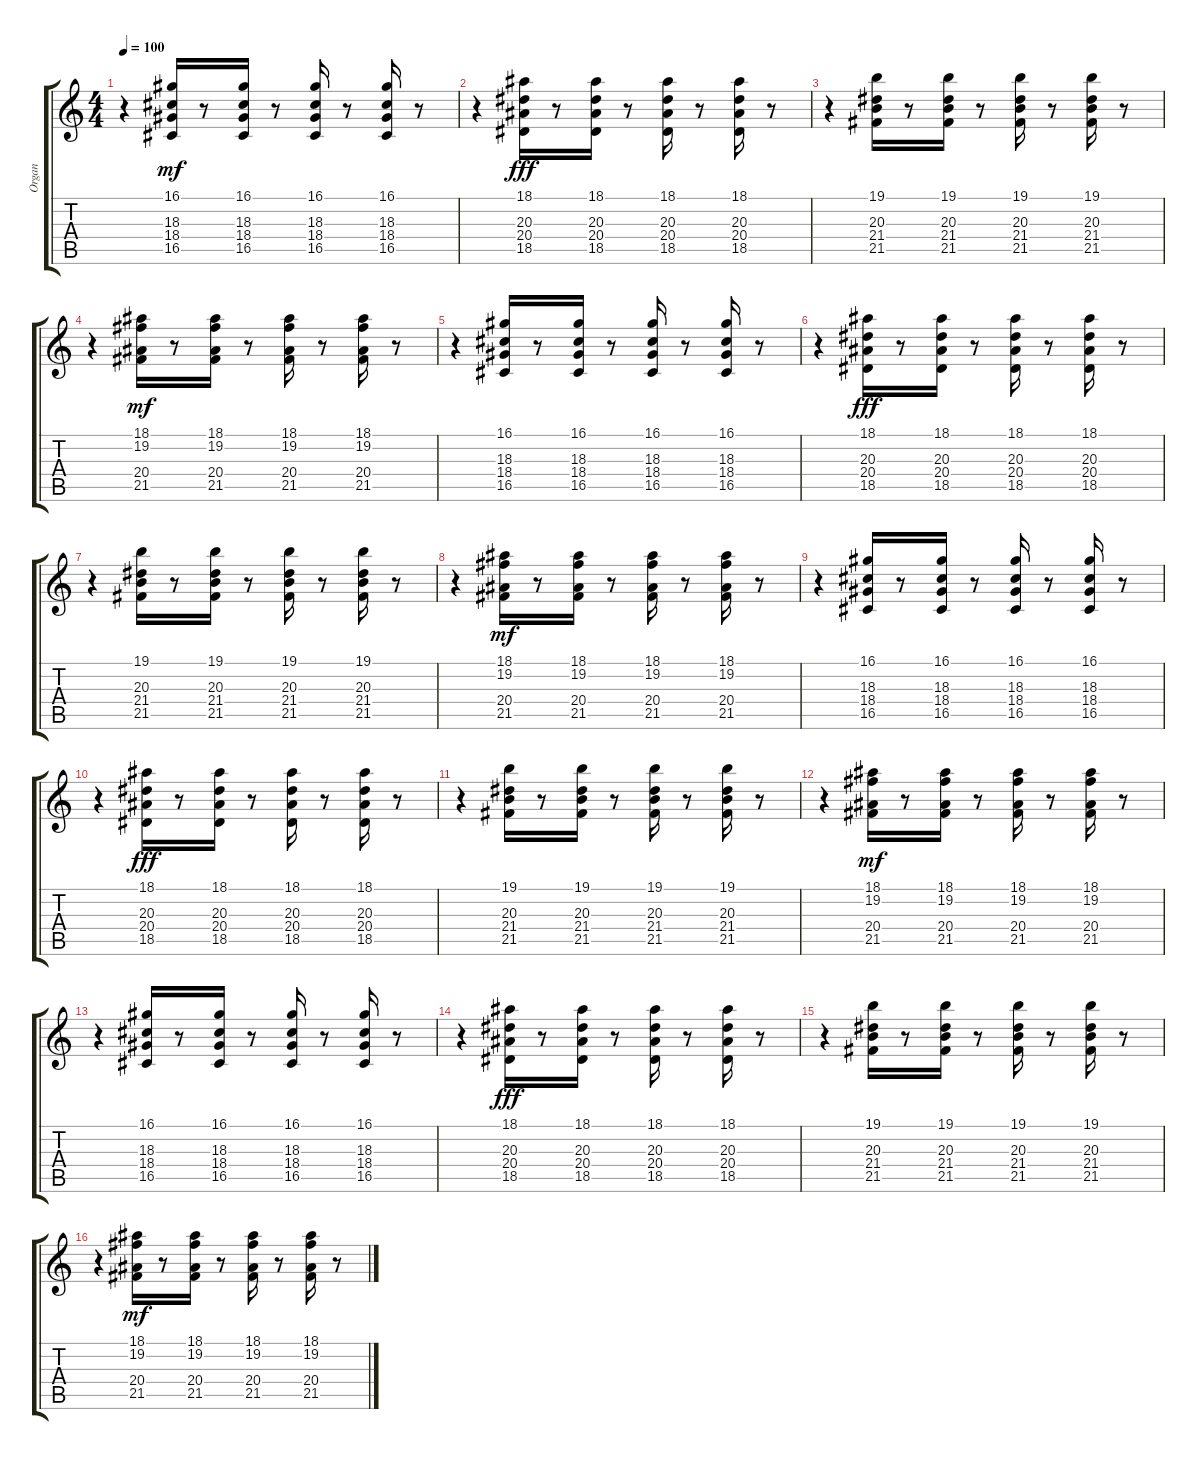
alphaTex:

\track ("Organ" "Organ") {instrument rockorgan}
\staff {score tabs}
\tuning (E4 B3 G3 D3 A2 E2) {hide}
\ts (4 4)
\tempo 100
\clef g2
\ks c
r.4{dy mf} (16.1 18.3 18.4 16.5).16{volume 10} r.8 (16.1 18.3 18.4 16.5).16{volume 9} r.8 (16.1 18.3 18.4 16.5).16{volume 8} r.8 (16.1 18.3 18.4 16.5).16{volume 6} r.8 |
r.4 (18.1 20.3 20.4 18.5).16{dy fff volume 10} r.8 (18.1 20.3 20.4 18.5).16{volume 9} r.8 (18.1 20.3 20.4 18.5).16{volume 8} r.8 (18.1 20.3 20.4 18.5).16{volume 6} r.8 |
r.4 (19.1 20.3 21.4 21.5).16{volume 10} r.8 (19.1 20.3 21.4 21.5).16{volume 9} r.8 (19.1 20.3 21.4 21.5).16{volume 8} r.8 (19.1 20.3 21.4 21.5).16{volume 6} r.8 |
r.4 (18.1 19.2 20.4 21.5).16{dy mf volume 10} r.8 (18.1 19.2 20.4 21.5).16{volume 9} r.8 (18.1 19.2 20.4 21.5).16{volume 8} r.8 (18.1 19.2 20.4 21.5).16{volume 6} r.8 |
r.4 (16.1 18.3 18.4 16.5).16{volume 10} r.8 (16.1 18.3 18.4 16.5).16{volume 9} r.8 (16.1 18.3 18.4 16.5).16{volume 8} r.8 (16.1 18.3 18.4 16.5).16{volume 6} r.8 |
r.4 (18.1 20.3 20.4 18.5).16{dy fff volume 10} r.8 (18.1 20.3 20.4 18.5).16{volume 9} r.8 (18.1 20.3 20.4 18.5).16{volume 8} r.8 (18.1 20.3 20.4 18.5).16{volume 6} r.8 |
r.4 (19.1 20.3 21.4 21.5).16{volume 10} r.8 (19.1 20.3 21.4 21.5).16{volume 9} r.8 (19.1 20.3 21.4 21.5).16{volume 8} r.8 (19.1 20.3 21.4 21.5).16{volume 6} r.8 |
r.4 (18.1 19.2 20.4 21.5).16{dy mf volume 10} r.8 (18.1 19.2 20.4 21.5).16{volume 9} r.8 (18.1 19.2 20.4 21.5).16{volume 8} r.8 (18.1 19.2 20.4 21.5).16{volume 6} r.8 |
r.4 (16.1 18.3 18.4 16.5).16{volume 10} r.8 (16.1 18.3 18.4 16.5).16{volume 9} r.8 (16.1 18.3 18.4 16.5).16{volume 8} r.8 (16.1 18.3 18.4 16.5).16{volume 6} r.8 |
r.4 (18.1 20.3 20.4 18.5).16{dy fff volume 9} r.8 (18.1 20.3 20.4 18.5).16{volume 8} r.8 (18.1 20.3 20.4 18.5).16{volume 6} r.8 (18.1 20.3 20.4 18.5).16{volume 4} r.8 |
r.4 (19.1 20.3 21.4 21.5).16{volume 10} r.8 (19.1 20.3 21.4 21.5).16{volume 9} r.8 (19.1 20.3 21.4 21.5).16{volume 8} r.8 (19.1 20.3 21.4 21.5).16{volume 6} r.8 |
r.4 (18.1 19.2 20.4 21.5).16{dy mf volume 7} r.8 (18.1 19.2 20.4 21.5).16{volume 6} r.8 (18.1 19.2 20.4 21.5).16{volume 4} r.8 (18.1 19.2 20.4 21.5).16{volume 3} r.8 |
r.4 (16.1 18.3 18.4 16.5).16{volume 6} r.8 (16.1 18.3 18.4 16.5).16{volume 5} r.8 (16.1 18.3 18.4 16.5).16{volume 4} r.8 (16.1 18.3 18.4 16.5).16{volume 3} r.8 |
r.4 (18.1 20.3 20.4 18.5).16{dy fff volume 5} r.8 (18.1 20.3 20.4 18.5).16{volume 4} r.8 (18.1 20.3 20.4 18.5).16{volume 4} r.8 (18.1 20.3 20.4 18.5).16{volume 3} r.8 |
r.4 (19.1 20.3 21.4 21.5).16{volume 3} r.8 (19.1 20.3 21.4 21.5).16{volume 3} r.8 (19.1 20.3 21.4 21.5).16{volume 2} r.8 (19.1 20.3 21.4 21.5).16{volume 2} r.8 |
r.4 (18.1 19.2 20.4 21.5).16{dy mf volume 2} r.8 (18.1 19.2 20.4 21.5).16{volume 2} r.8 (18.1 19.2 20.4 21.5).16{volume 1} r.8 (18.1 19.2 20.4 21.5).16{volume 0} r.8
